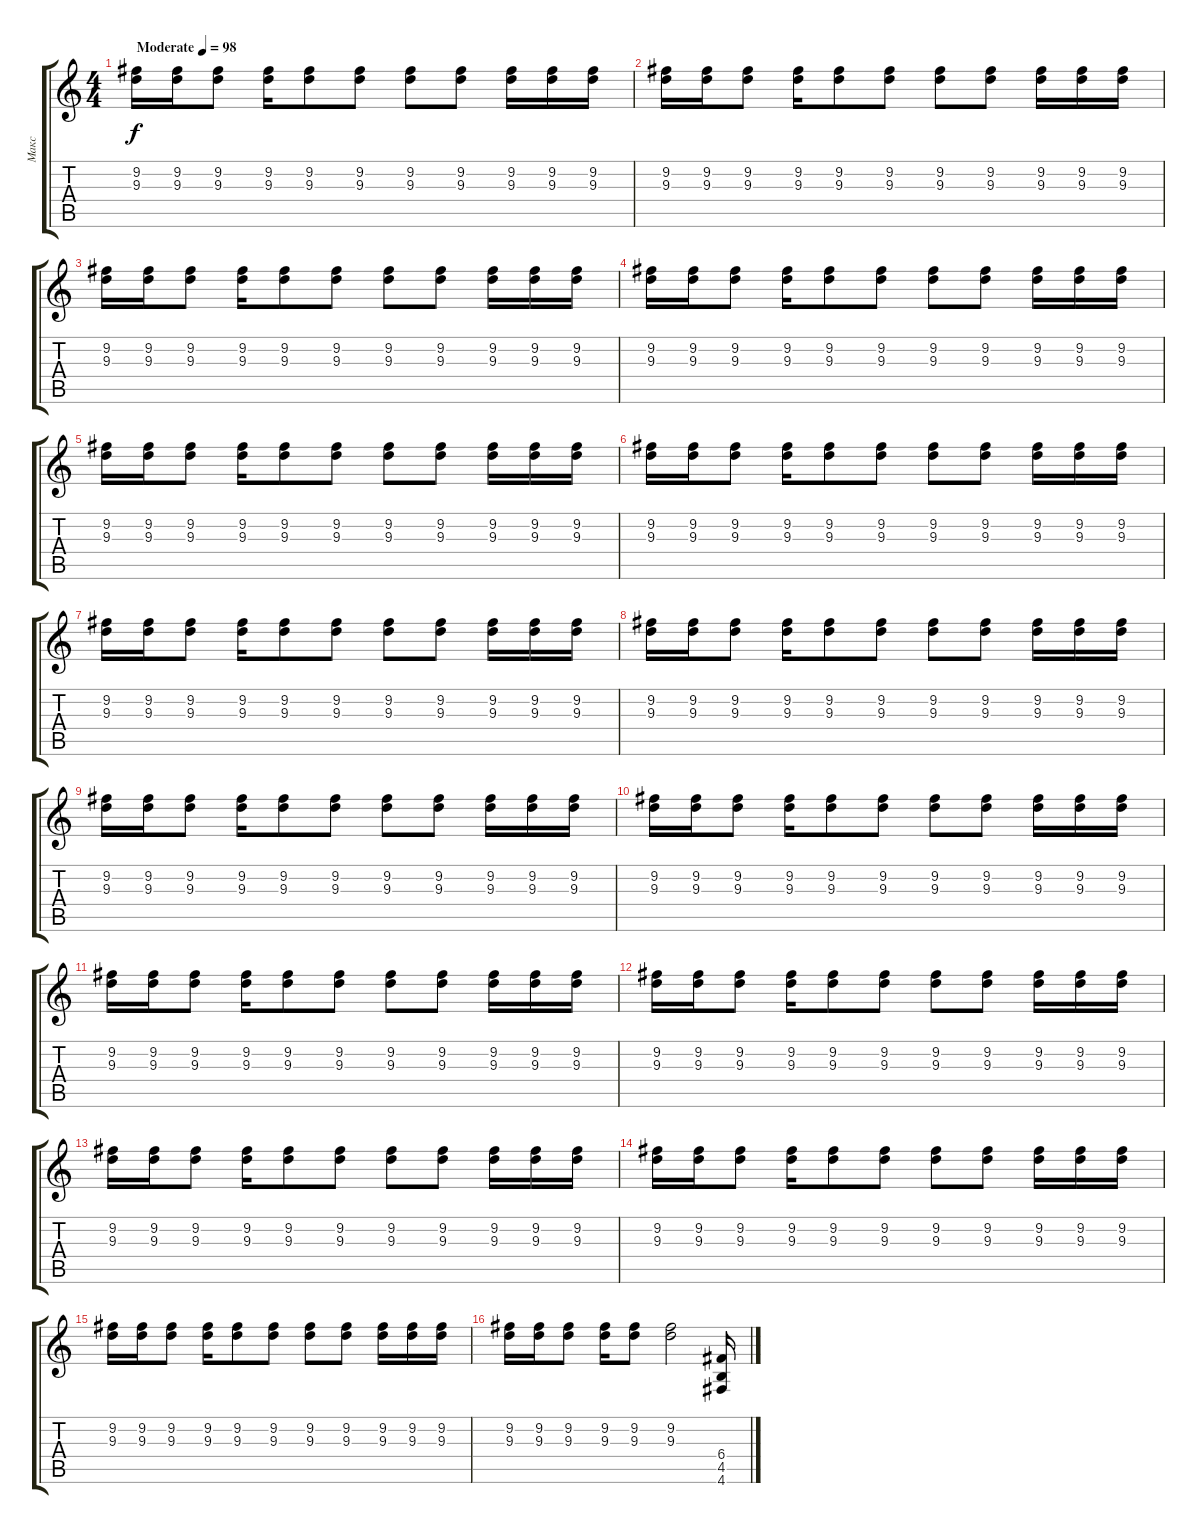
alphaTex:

\track ("Макс" "Макс") {instrument distortionguitar}
\staff {score tabs}
\tuning (D4 A3 F3 C3 G2 D2) {hide}
\ts (4 4)
\tempo (98 "Moderate")
\clef g2
\ks c
(9.2 9.3).16{dy f instrument distortionguitar} (9.2 9.3).16 (9.2 9.3).8 (9.2 9.3).16 (9.2 9.3).8 (9.2 9.3).8 (9.2 9.3).8 (9.2 9.3).8 (9.2 9.3).16 (9.2 9.3).16 (9.2 9.3).16 |
(9.2 9.3).16 (9.2 9.3).16 (9.2 9.3).8 (9.2 9.3).16 (9.2 9.3).8 (9.2 9.3).8 (9.2 9.3).8 (9.2 9.3).8 (9.2 9.3).16 (9.2 9.3).16 (9.2 9.3).16 |
(9.2 9.3).16 (9.2 9.3).16 (9.2 9.3).8 (9.2 9.3).16 (9.2 9.3).8 (9.2 9.3).8 (9.2 9.3).8 (9.2 9.3).8 (9.2 9.3).16 (9.2 9.3).16 (9.2 9.3).16 |
(9.2 9.3).16 (9.2 9.3).16 (9.2 9.3).8 (9.2 9.3).16 (9.2 9.3).8 (9.2 9.3).8 (9.2 9.3).8 (9.2 9.3).8 (9.2 9.3).16 (9.2 9.3).16 (9.2 9.3).16 |
(9.2 9.3).16 (9.2 9.3).16 (9.2 9.3).8 (9.2 9.3).16 (9.2 9.3).8 (9.2 9.3).8 (9.2 9.3).8 (9.2 9.3).8 (9.2 9.3).16 (9.2 9.3).16 (9.2 9.3).16 |
(9.2 9.3).16 (9.2 9.3).16 (9.2 9.3).8 (9.2 9.3).16 (9.2 9.3).8 (9.2 9.3).8 (9.2 9.3).8 (9.2 9.3).8 (9.2 9.3).16 (9.2 9.3).16 (9.2 9.3).16 |
(9.2 9.3).16 (9.2 9.3).16 (9.2 9.3).8 (9.2 9.3).16 (9.2 9.3).8 (9.2 9.3).8 (9.2 9.3).8 (9.2 9.3).8 (9.2 9.3).16 (9.2 9.3).16 (9.2 9.3).16 |
(9.2 9.3).16 (9.2 9.3).16 (9.2 9.3).8 (9.2 9.3).16 (9.2 9.3).8 (9.2 9.3).8 (9.2 9.3).8 (9.2 9.3).8 (9.2 9.3).16 (9.2 9.3).16 (9.2 9.3).16 |
(9.2 9.3).16 (9.2 9.3).16 (9.2 9.3).8 (9.2 9.3).16 (9.2 9.3).8 (9.2 9.3).8 (9.2 9.3).8 (9.2 9.3).8 (9.2 9.3).16 (9.2 9.3).16 (9.2 9.3).16 |
(9.2 9.3).16 (9.2 9.3).16 (9.2 9.3).8 (9.2 9.3).16 (9.2 9.3).8 (9.2 9.3).8 (9.2 9.3).8 (9.2 9.3).8 (9.2 9.3).16 (9.2 9.3).16 (9.2 9.3).16 |
(9.2 9.3).16 (9.2 9.3).16 (9.2 9.3).8 (9.2 9.3).16 (9.2 9.3).8 (9.2 9.3).8 (9.2 9.3).8 (9.2 9.3).8 (9.2 9.3).16 (9.2 9.3).16 (9.2 9.3).16 |
(9.2 9.3).16 (9.2 9.3).16 (9.2 9.3).8 (9.2 9.3).16 (9.2 9.3).8 (9.2 9.3).8 (9.2 9.3).8 (9.2 9.3).8 (9.2 9.3).16 (9.2 9.3).16 (9.2 9.3).16 |
(9.2 9.3).16 (9.2 9.3).16 (9.2 9.3).8 (9.2 9.3).16 (9.2 9.3).8 (9.2 9.3).8 (9.2 9.3).8 (9.2 9.3).8 (9.2 9.3).16 (9.2 9.3).16 (9.2 9.3).16 |
(9.2 9.3).16 (9.2 9.3).16 (9.2 9.3).8 (9.2 9.3).16 (9.2 9.3).8 (9.2 9.3).8 (9.2 9.3).8 (9.2 9.3).8 (9.2 9.3).16 (9.2 9.3).16 (9.2 9.3).16 |
(9.2 9.3).16 (9.2 9.3).16 (9.2 9.3).8 (9.2 9.3).16 (9.2 9.3).8 (9.2 9.3).8 (9.2 9.3).8 (9.2 9.3).8 (9.2 9.3).16 (9.2 9.3).16 (9.2 9.3).16 |
(9.2 9.3).16 (9.2 9.3).16 (9.2 9.3).8 (9.2 9.3).16 (9.2 9.3).8 (9.2 9.3).2 (6.4 4.5 4.6).16
